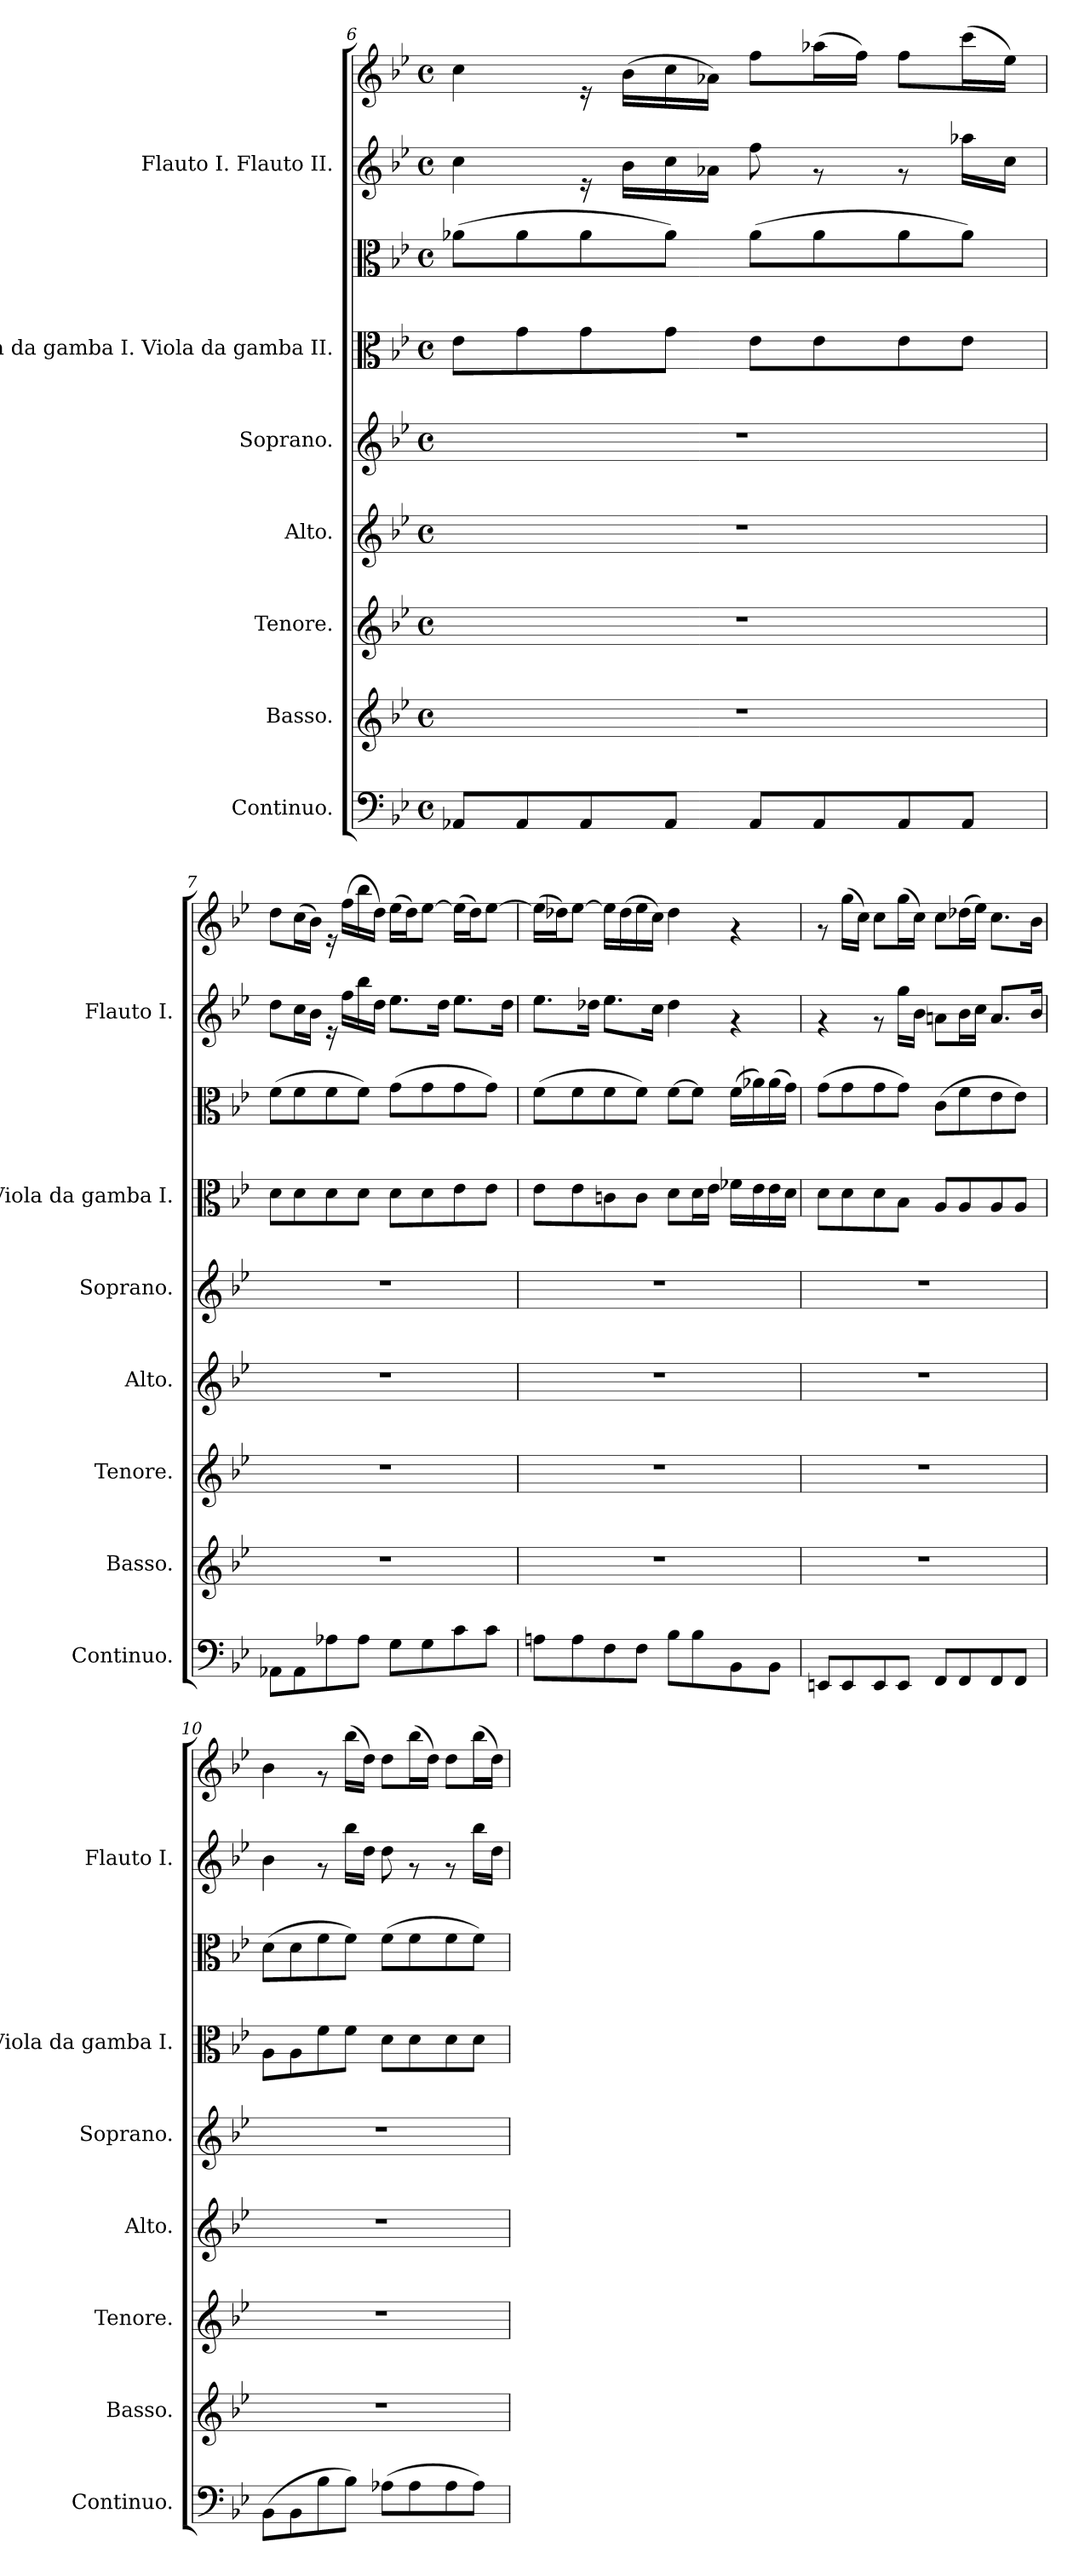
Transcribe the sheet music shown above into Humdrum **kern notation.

**kern	**kern	**kern	**kern	**kern	**kern	**kern	**kern	**kern
*part7	*part6	*part5	*part4	*part3	*part2	*part2	*part1	*part1
*staff9	*staff8	*staff7	*staff6	*staff5	*staff4	*staff3	*staff2	*staff1
*I"Continuo.	*I"Basso.	*I"Tenore.	*I"Alto.	*I"Soprano.	*I"Viola da gamba I. Viola da gamba II.	*	*I"Flauto I. Flauto II.	*
*I'Continuo.	*I'Basso.	*I'Tenore.	*I'Alto.	*I'Soprano.	*I'Viola da gamba I.	*	*I'Flauto I.	*
!!LO:LB:g=z
*clefF4	*clefG2	*clefG2	*clefG2	*clefG2	*clefC3	*clefC3	*clefG2	*clefG2
*k[b-e-]	*k[b-e-]	*k[b-e-]	*k[b-e-]	*k[b-e-]	*k[b-e-]	*k[b-e-]	*k[b-e-]	*k[b-e-]
*B-:	*B-:	*B-:	*B-:	*B-:	*B-:	*B-:	*B-:	*B-:
*M4/4	*M4/4	*M4/4	*M4/4	*M4/4	*M4/4	*M4/4	*M4/4	*M4/4
*met(c)	*met(c)	*met(c)	*met(c)	*met(c)	*met(c)	*met(c)	*met(c)	*met(c)
=6	=6	=6	=6	=6	=6	=6	=6	=6
8AA-X/L	1r	1r	1r	1r	8e-\L	(>8a-X\L	4cc\	4cc\
8AA-/	.	.	.	.	8g\	8a-\	.	.
8AA-/	.	.	.	.	8g\	8a-\	16re	16re
.	.	.	.	.	.	.	16b-\LL	(>16b-\LL
8AA-/J	.	.	.	.	8g\J	8a-\J)	16cc\	16cc\
.	.	.	.	.	.	.	16a-X\JJ	16a-X\JJ)
8AA-/L	.	.	.	.	8e-\L	(>8a-\L	8ff\	8ff\L
8AA-/	.	.	.	.	8e-\	8a-\	8rf	(>16aa-X\L
.	.	.	.	.	.	.	.	16ff\JJ)
8AA-/	.	.	.	.	8e-\	8a-\	8rf	8ff\L
8AA-/J	.	.	.	.	8e-\J	8a-\J)	16aa-X\LL	(>16ccc\L
.	.	.	.	.	.	.	16cc\JJ	16ee-\JJ)
=7	=7	=7	=7	=7	=7	=7	=7	=7
8AA-X\L	1r	1r	1r	1r	8d\L	(>8f\L	8dd\L	8dd\L
8AA-\	.	.	.	.	8d\	8f\	16cc\L	(>16cc\L
.	.	.	.	.	.	.	16b-\JJ	16b-\JJ)
8A-X\	.	.	.	.	8d\	8f\	16re	16re
.	.	.	.	.	.	.	16ff\LL	(>16ff\LL
8A-\J	.	.	.	.	8d\J	8f\J)	16bb-\	16bb-\
.	.	.	.	.	.	.	16dd\JJ	16dd\JJ)
8G\L	.	.	.	.	8d\L	(>8g\L	8.ee-\L	(>16ee-\LL
.	.	.	.	.	.	.	.	16dd\J)
8G\	.	.	.	.	8d\	8g\	.	[>8ee-\J
.	.	.	.	.	.	.	16dd\Jk	.
8c\	.	.	.	.	8e-\	8g\	8.ee-\L	(>16ee-\LL]
.	.	.	.	.	.	.	.	16dd\J)
8c\J	.	.	.	.	8e-\J	8g\J)	.	[>8ee-\J
.	.	.	.	.	.	.	16dd\Jk	.
=8	=8	=8	=8	=8	=8	=8	=8	=8
8An\L	1r	1r	1r	1r	8e-\L	(>8f\L	8.ee-\L	(>16ee-\LL]
.	.	.	.	.	.	.	.	16dd-X\J)
8A\	.	.	.	.	8e-\	8f\	.	[>8ee-\J
.	.	.	.	.	.	.	16dd-X\Jk	.
8F\	.	.	.	.	8cn\	8f\	8.ee-\L	16ee-\LL]
.	.	.	.	.	.	.	.	(>16dd-\
8F\J	.	.	.	.	8c\J	8f\J)	.	16ee-\
.	.	.	.	.	.	.	16cc\Jk	16cc\JJ)
8B-\L	.	.	.	.	8d\L	[>8f\L	4dd-\	4dd-\
8B-\	.	.	.	.	16d\L	8f\J]	.	.
.	.	.	.	.	16e-\JJ	.	.	.
8BB-\	.	.	.	.	16f-X\LL	(>16f\LL	4rf	4rf
.	.	.	.	.	16e-\	16a-X\)	.	.
8BB-\J	.	.	.	.	16e-\	(>16a-\	.	.
.	.	.	.	.	16d\JJ	16g\JJ)	.	.
!!LO:PB:g=z
=9	=9	=9	=9	=9	=9	=9	=9	=9
8EEn/L	1r	1r	1r	1r	8d\L	(>8g\L	4rf	8rf
8EE/	.	.	.	.	8d\	8g\	.	(>16gg\LL
.	.	.	.	.	.	.	.	16cc\JJ)
8EE/	.	.	.	.	8d\	8g\	8rf	8cc\L
8EE/J	.	.	.	.	8B-\J	8g\J)	16gg\LL	(>16gg\L
.	.	.	.	.	.	.	16b-\JJ	16cc\JJ)
8FF/L	.	.	.	.	8A/L	(>8c\L	8an\L	8cc\L
8FF/	.	.	.	.	8A/	8f\	16b-\L	(>16dd-X\L
.	.	.	.	.	.	.	16cc\JJ	16ee-\JJ)
8FF/	.	.	.	.	8A/	8e-\	8.a/L	8.cc\L
8FF/J	.	.	.	.	8A/J	8e-\J)	.	.
.	.	.	.	.	.	.	16b-/Jk	16b-\Jk
=10	=10	=10	=10	=10	=10	=10	=10	=10
(>8BB-\L	1r	1r	1r	1r	8A\L	(>8d\L	4b-\	4b-\
8BB-\	.	.	.	.	8A\	8d\	.	.
8B-\	.	.	.	.	8f\	8f\	8rf	8rf
8B-\J)	.	.	.	.	8f\J	8f\J)	16bb-\LL	(>16bb-\LL
.	.	.	.	.	.	.	16dd\JJ	16dd\JJ)
(>8A-X\L	.	.	.	.	8d\L	(>8f\L	8dd\	8dd\L
8A-\	.	.	.	.	8d\	8f\	8rf	(>16bb-\L
.	.	.	.	.	.	.	.	16dd\JJ)
8A-\	.	.	.	.	8d\	8f\	8rf	8dd\L
8A-\J)	.	.	.	.	8d\J	8f\J)	16bb-\LL	(>16bb-\L
.	.	.	.	.	.	.	16dd\JJ	16dd\JJ)
=	=	=	=	=	=	=	=	=
*-	*-	*-	*-	*-	*-	*-	*-	*-
